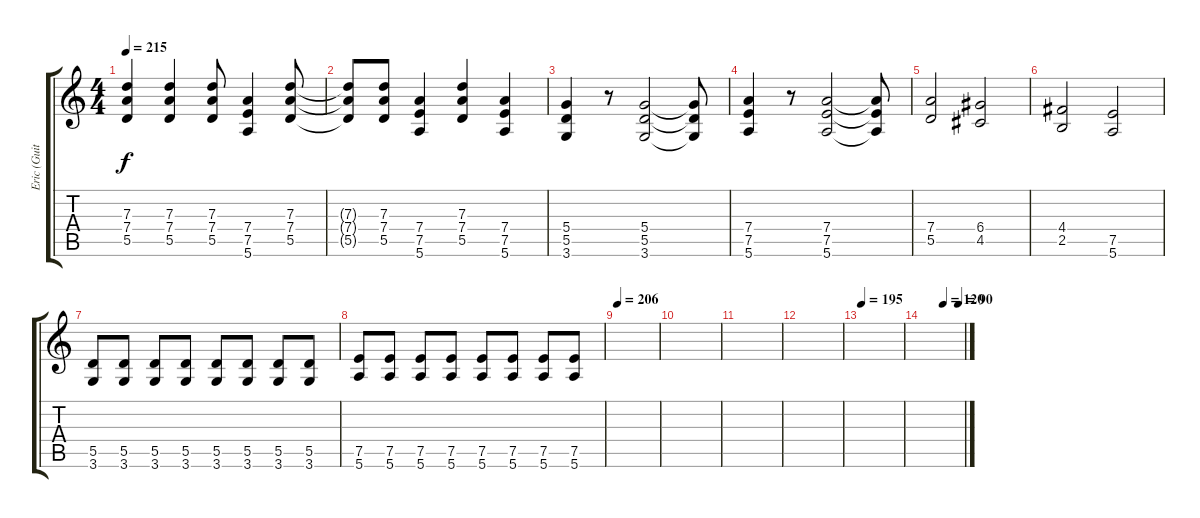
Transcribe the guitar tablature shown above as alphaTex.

\track ("Eric (Guitar)" "Eric (Guit") {instrument distortionguitar}
\staff {score tabs}
\tuning (E4 B3 G3 D3 A2 E2) {hide}
\ts (4 4)
\tempo 215
\clef g2
\ks c
(7.3 7.4 5.5).4{dy f} (7.3 7.4 5.5).4 (7.3 7.4 5.5).8 (7.4 7.5 5.6).4 (7.3 7.4 5.5).8 |
(7.3{t} 7.4{t} 5.5{t}).8 (7.3 7.4 5.5).8 (7.4 7.5 5.6).4 (7.3 7.4 5.5).4 (7.4 7.5 5.6).4 |
(5.4 5.5 3.6).4 r.8 (5.4 5.5 3.6).2 (5.4{t} 5.5{t} 3.6{t}).8 |
(7.4 7.5 5.6).4 r.8 (7.4 7.5 5.6).2 (7.4{t} 7.5{t} 5.6{t}).8 |
(7.4 5.5).2 (6.4 4.5).2 |
(4.4 2.5).2 (7.5 5.6).2 |
(5.5 3.6).8 (5.5 3.6).8 (5.5 3.6).8 (5.5 3.6).8 (5.5 3.6).8 (5.5 3.6).8 (5.5 3.6).8 (5.5 3.6).8 |
(7.5 5.6).8 (7.5 5.6).8 (7.5 5.6).8 (7.5 5.6).8 (7.5 5.6).8 (7.5 5.6).8 (7.5 5.6).8 (7.5 5.6).8 |
\tempo 206
|
|
|
|
\tempo 195
|
\tempo (120 0.5)
\tempo (90 0.875)
